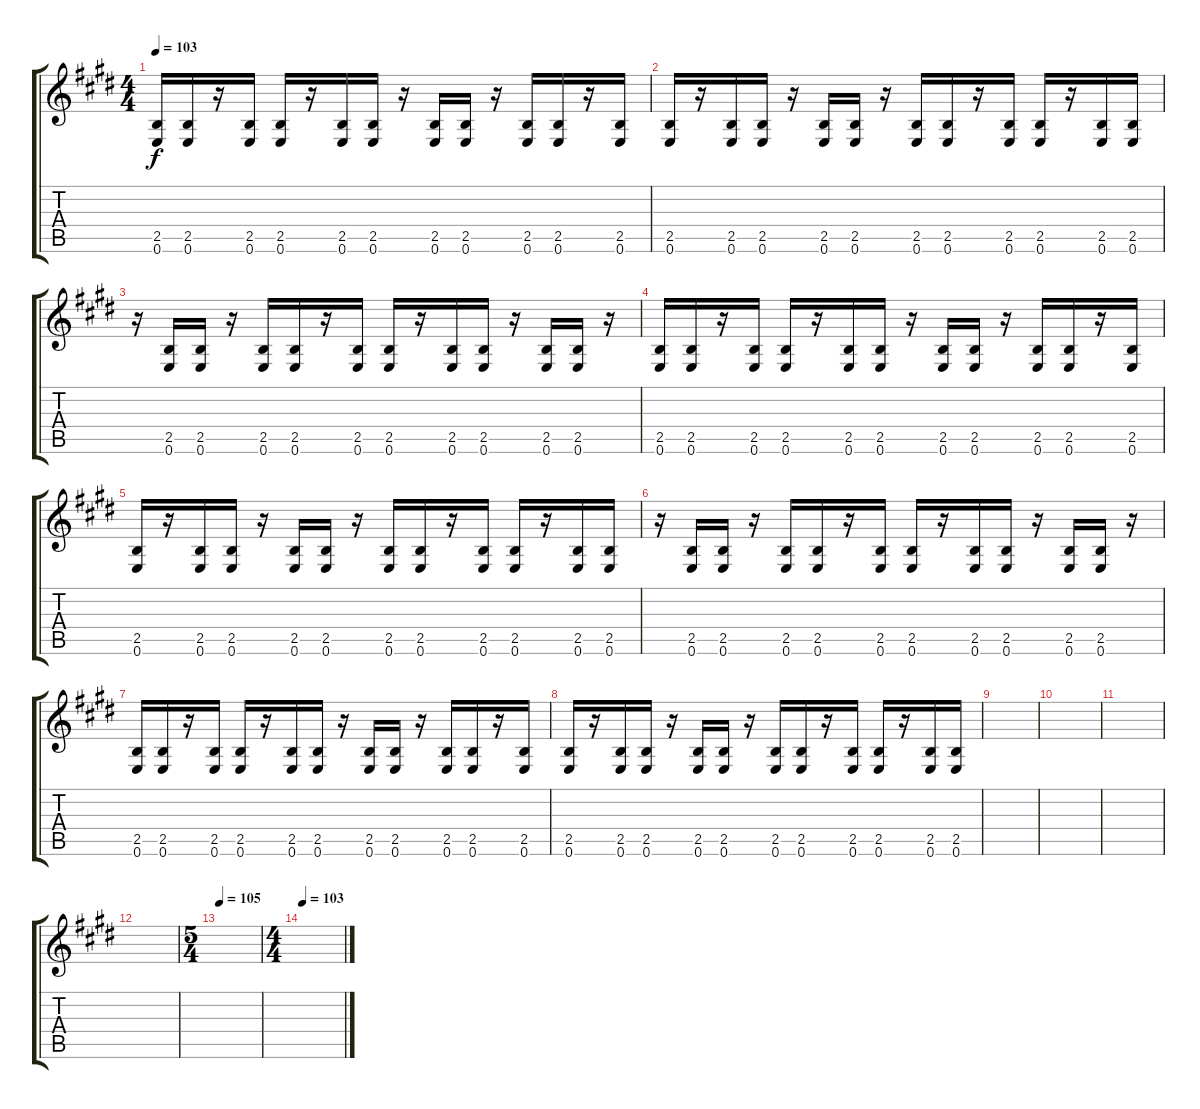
\track "" {instrument overdrivenguitar}
\staff {score tabs}
\tuning (E4 B3 G3 D3 A2 E2) {hide}
\ts (4 4)
\tempo 103
\clef g2
\ks e
(2.5 0.6).16{dy f volume 12 balance 13 instrument overdrivenguitar} (2.5 0.6).16 r.16 (2.5 0.6).16 (2.5 0.6).16 r.16 (2.5 0.6).16 (2.5 0.6).16 r.16 (2.5 0.6).16 (2.5 0.6).16 r.16 (2.5 0.6).16 (2.5 0.6).16 r.16 (2.5 0.6).16 |
(2.5 0.6).16 r.16 (2.5 0.6).16 (2.5 0.6).16 r.16 (2.5 0.6).16 (2.5 0.6).16 r.16 (2.5 0.6).16 (2.5 0.6).16 r.16 (2.5 0.6).16 (2.5 0.6).16 r.16 (2.5 0.6).16 (2.5 0.6).16 |
r.16 (2.5 0.6).16 (2.5 0.6).16 r.16 (2.5 0.6).16 (2.5 0.6).16 r.16 (2.5 0.6).16 (2.5 0.6).16 r.16 (2.5 0.6).16 (2.5 0.6).16 r.16 (2.5 0.6).16 (2.5 0.6).16 r.16 |
(2.5 0.6).16 (2.5 0.6).16 r.16 (2.5 0.6).16 (2.5 0.6).16 r.16 (2.5 0.6).16 (2.5 0.6).16 r.16 (2.5 0.6).16 (2.5 0.6).16 r.16 (2.5 0.6).16 (2.5 0.6).16 r.16 (2.5 0.6).16 |
(2.5 0.6).16{volume 14 balance 8} r.16 (2.5 0.6).16 (2.5 0.6).16 r.16 (2.5 0.6).16 (2.5 0.6).16 r.16 (2.5 0.6).16 (2.5 0.6).16 r.16 (2.5 0.6).16 (2.5 0.6).16 r.16 (2.5 0.6).16 (2.5 0.6).16 |
r.16 (2.5 0.6).16 (2.5 0.6).16 r.16 (2.5 0.6).16 (2.5 0.6).16 r.16 (2.5 0.6).16 (2.5 0.6).16 r.16 (2.5 0.6).16 (2.5 0.6).16 r.16 (2.5 0.6).16 (2.5 0.6).16 r.16 |
(2.5 0.6).16 (2.5 0.6).16 r.16 (2.5 0.6).16 (2.5 0.6).16 r.16 (2.5 0.6).16 (2.5 0.6).16 r.16 (2.5 0.6).16 (2.5 0.6).16 r.16 (2.5 0.6).16 (2.5 0.6).16 r.16 (2.5 0.6).16 |
(2.5 0.6).16 r.16 (2.5 0.6).16 (2.5 0.6).16 r.16 (2.5 0.6).16 (2.5 0.6).16 r.16 (2.5 0.6).16 (2.5 0.6).16 r.16 (2.5 0.6).16 (2.5 0.6).16 r.16 (2.5 0.6).16 (2.5 0.6).16 |
|
|
|
|
\ts (5 4)
\tempo 105
|
\ts (4 4)
\tempo 103
